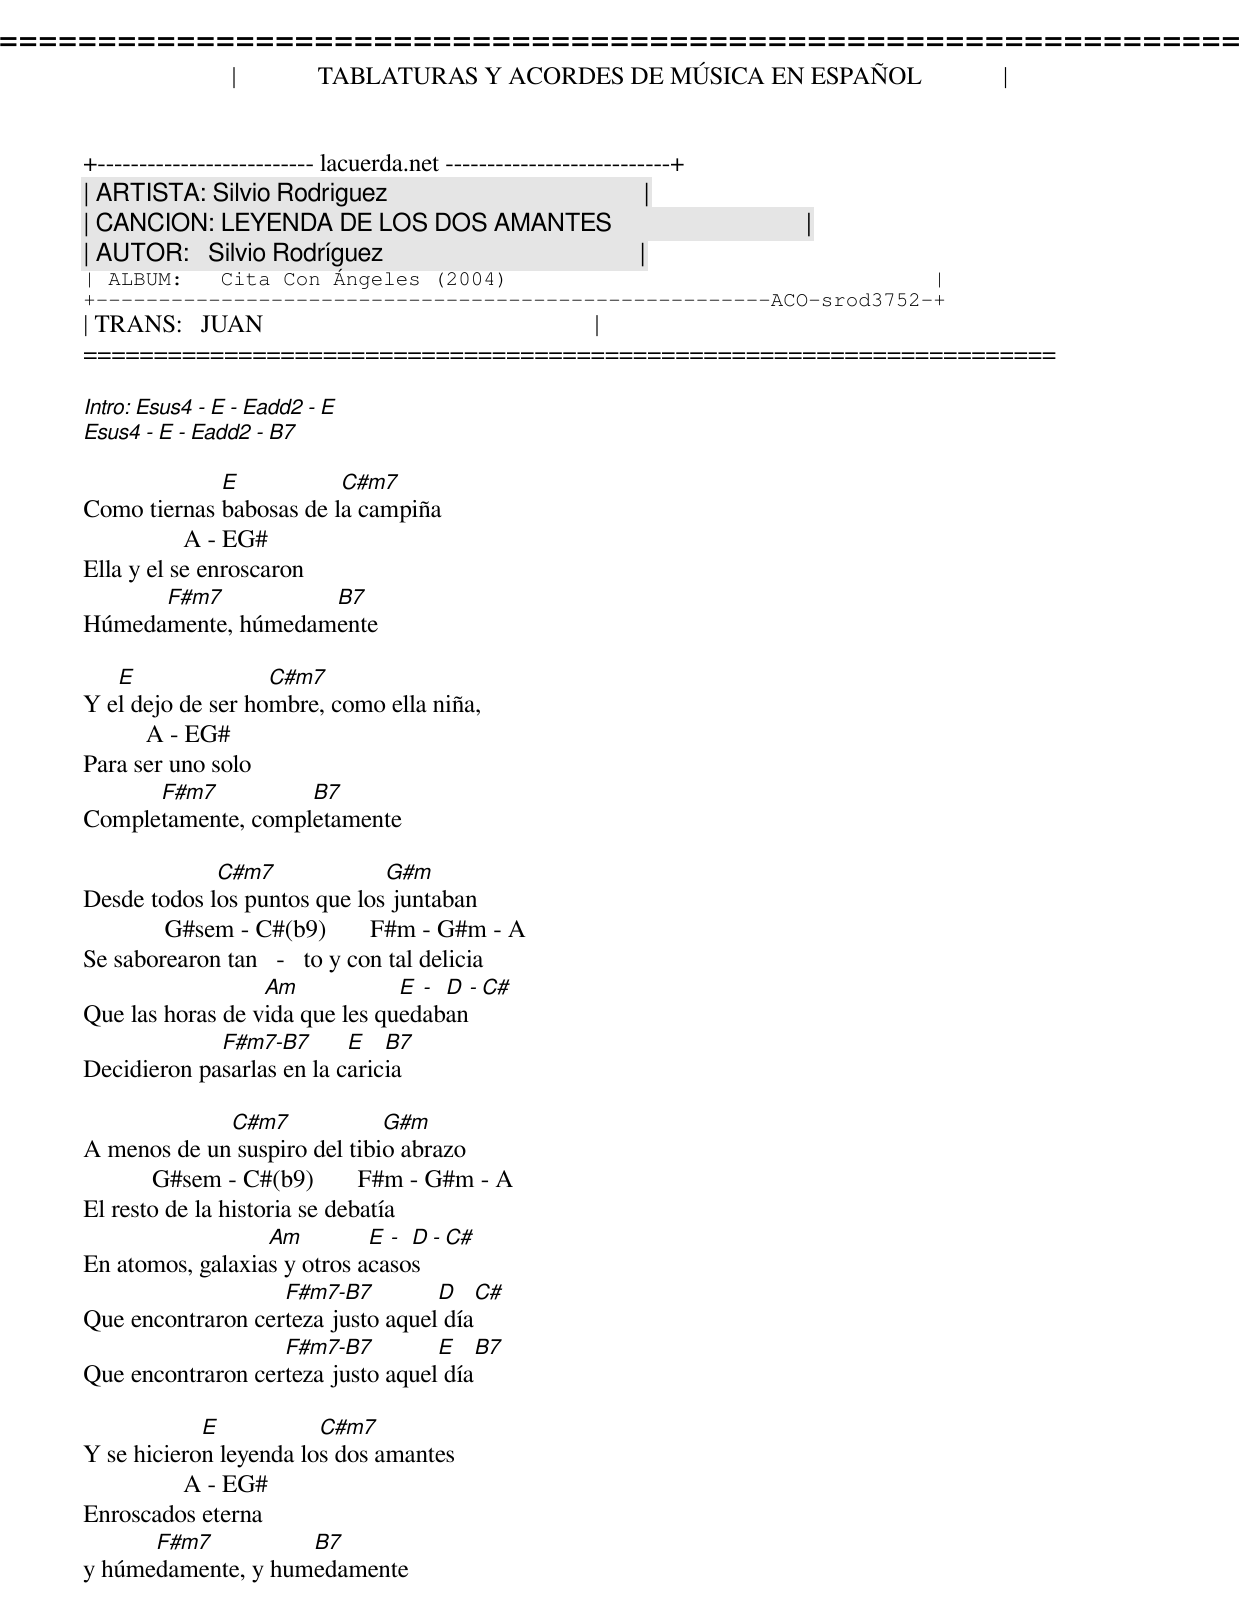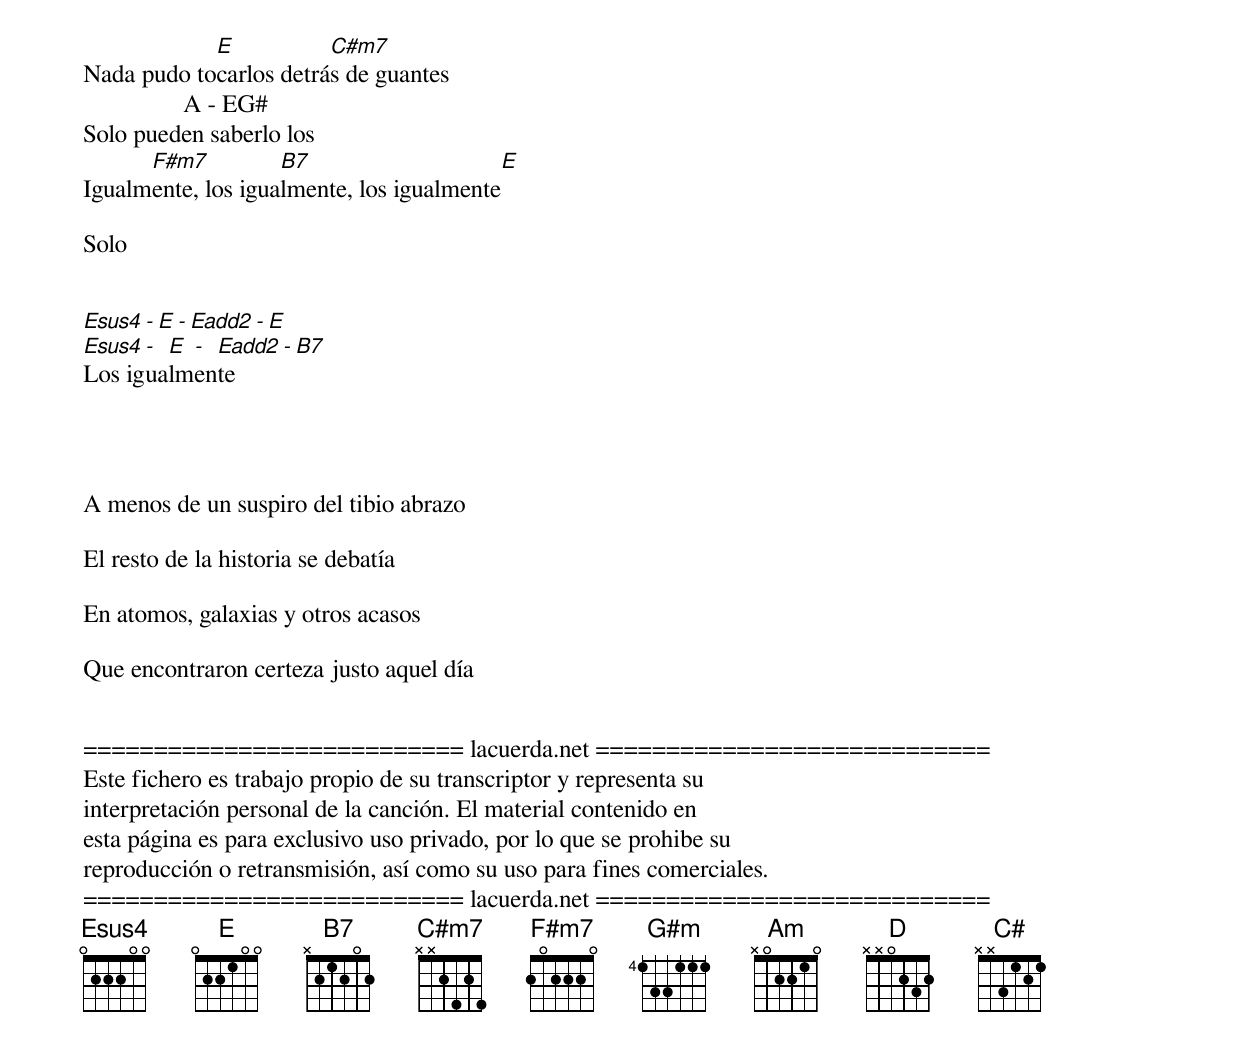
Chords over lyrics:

=====================================================================
|             TABLATURAS Y ACORDES DE MÚSICA EN ESPAÑOL             |
+-------------------------- lacuerda.net ---------------------------+
| ARTISTA: Silvio Rodriguez                                         |
| CANCION: LEYENDA DE LOS DOS AMANTES                               |
| AUTOR:   Silvio Rodríguez                                         |
| ALBUM:   Cita Con Ángeles (2004)                                  |
+------------------------------------------------------ACO-srod3752-+
| TRANS:   JUAN                                                     |
=====================================================================

Intro: Esus4 - E - Eadd2 - E
     Esus4 - E - Eadd2 - B7

             E           C#m7
Como tiernas babosas de la campiña
                A - EG#
Ella y el se enroscaron
      F#m7          B7
Húmedamente, húmedamente

   E               C#m7
Y el dejo de ser hombre, como ella niña,
          A - EG#
Para ser uno solo
      F#m7          B7
Completamente, completamente

             C#m7             G#m
Desde todos los puntos que los juntaban
             G#sem - C#(b9)       F#m - G#m - A
Se saborearon tan   -   to y con tal delicia
                  Am            E - D - C#
Que las horas de vida que les quedaban
             F#m7-B7       E   B7
Decidieron pasarlas en la caricia

             C#m7             G#m
A menos de un suspiro del tibio abrazo
           G#sem - C#(b9)       F#m - G#m - A
El resto de la historia se debatía
                  Am         E - D - C#
En atomos, galaxias y otros acasos
                   F#m7-B7         D   C#
Que encontraron certeza justo aquel día
                   F#m7-B7         E   B7
Que encontraron certeza justo aquel día

            E           C#m7
Y se hicieron leyenda los dos amantes
                A - EG#
Enroscados eterna
      F#m7          B7
y húmedamente, y humedamente



            E           C#m7
Nada pudo tocarlos detrás de guantes
                A - EG#
Solo pueden saberlo los
      F#m7          B7                      E
Igualmente, los igualmente, los igualmente

Solo


Esus4 - E - Eadd2 - E
Esus4 - E - Eadd2 - B7
Los igualmente




A menos de un suspiro del tibio abrazo

El resto de la historia se debatía

En atomos, galaxias y otros acasos

Que encontraron certeza justo aquel día


=========================== lacuerda.net ============================
Este fichero es trabajo propio de su transcriptor y representa su
interpretación personal de la canción. El material contenido en
esta página es para exclusivo uso privado, por lo que se prohibe su
reproducción o retransmisión, así como su uso para fines comerciales.
=========================== lacuerda.net ============================
